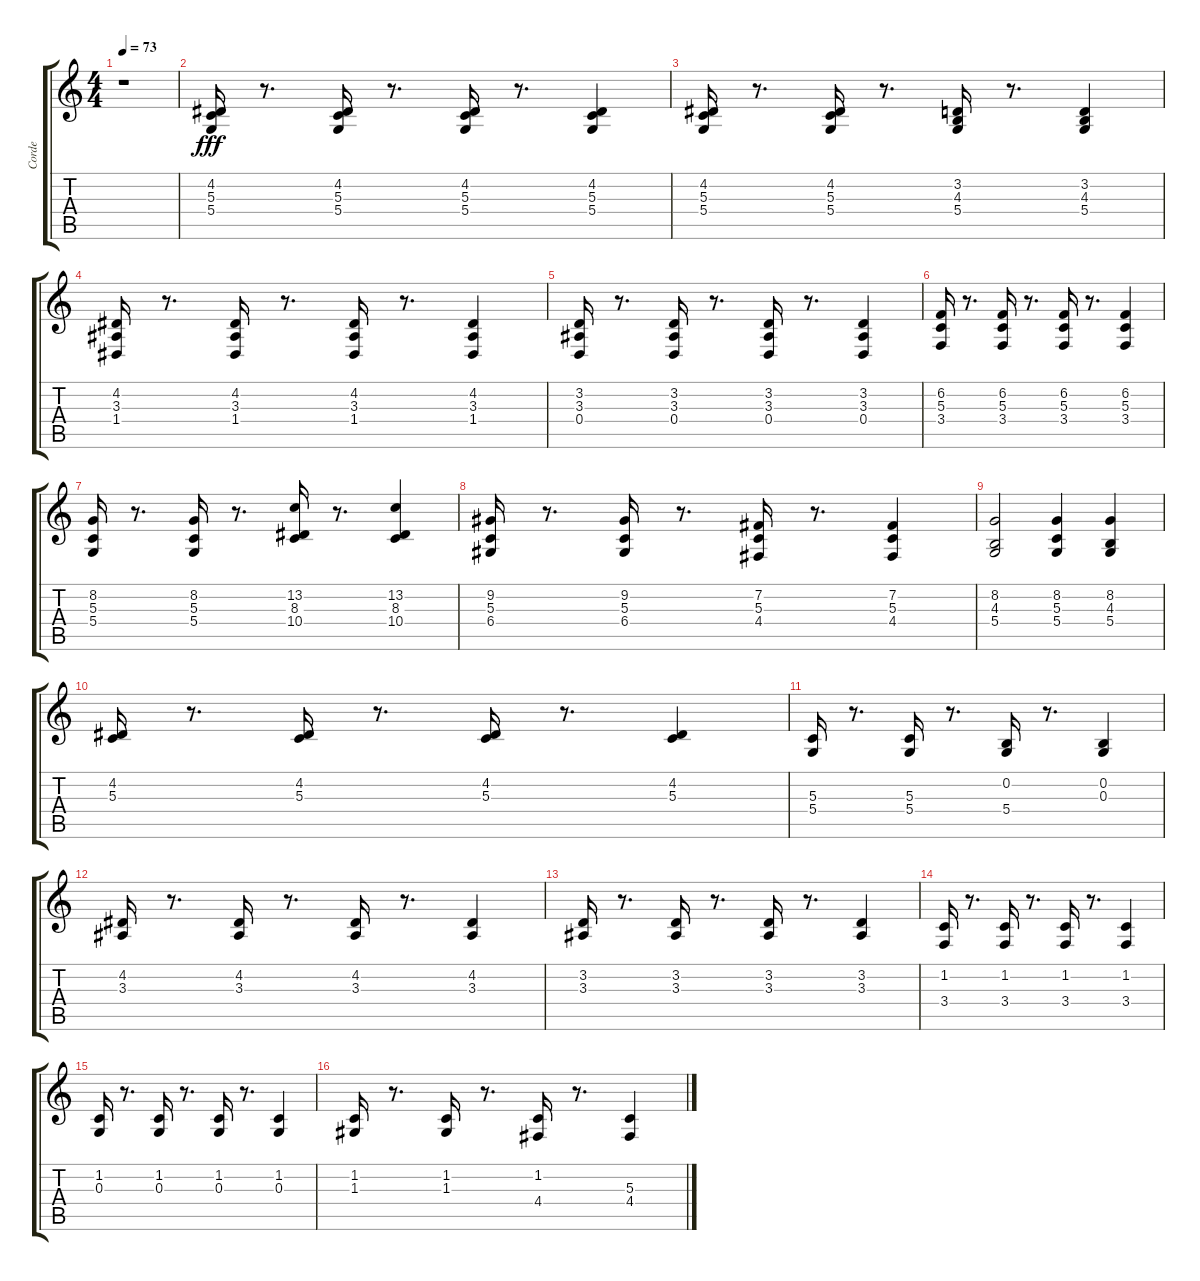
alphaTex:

\track ("Corde" "Corde") {instrument synthstrings2}
\staff {score tabs}
\tuning (E4 B3 G3 D3 A2 E2) {hide}
\ts (4 4)
\tempo 73
\clef g2
\ks c
r.1{dy fff instrument synthstrings2} |
(4.2 5.3 5.4).16 r.8{d} (4.2 5.3 5.4).16 r.8{d} (4.2 5.3 5.4).16 r.8{d} (4.2 5.3 5.4).4 |
(4.2 5.3 5.4).16 r.8{d} (4.2 5.3 5.4).16 r.8{d} (3.2 4.3 5.4).16 r.8{d} (3.2 4.3 5.4).4 |
(4.2 3.3 1.4).16 r.8{d} (4.2 3.3 1.4).16 r.8{d} (4.2 3.3 1.4).16 r.8{d} (4.2 3.3 1.4).4 |
(3.2 3.3 0.4).16 r.8{d} (3.2 3.3 0.4).16 r.8{d} (3.2 3.3 0.4).16 r.8{d} (3.2 3.3 0.4).4 |
(6.2 5.3 3.4).16 r.8{d} (6.2 5.3 3.4).16 r.8{d} (6.2 5.3 3.4).16 r.8{d} (6.2 5.3 3.4).4 |
(8.2 5.3 5.4).16 r.8{d} (8.2 5.3 5.4).16 r.8{d} (13.2 8.3 10.4).16 r.8{d} (13.2 8.3 10.4).4 |
(9.2 5.3 6.4).16 r.8{d} (9.2 5.3 6.4).16 r.8{d} (7.2 5.3 4.4).16 r.8{d} (7.2 5.3 4.4).4 |
(8.2 4.3 5.4).2 (8.2 5.3 5.4).4 (8.2 4.3 5.4).4 |
(4.2 5.3).16 r.8{d} (4.2 5.3).16 r.8{d} (4.2 5.3).16 r.8{d} (4.2 5.3).4 |
(5.3 5.4).16 r.8{d} (5.3 5.4).16 r.8{d} (0.2 5.4).16 r.8{d} (0.2 0.3).4 |
(4.2 3.3).16 r.8{d} (4.2 3.3).16 r.8{d} (4.2 3.3).16 r.8{d} (4.2 3.3).4 |
(3.2 3.3).16 r.8{d} (3.2 3.3).16 r.8{d} (3.2 3.3).16 r.8{d} (3.2 3.3).4 |
(1.2 3.4).16 r.8{d} (1.2 3.4).16 r.8{d} (1.2 3.4).16 r.8{d} (1.2 3.4).4 |
(1.2 0.3).16 r.8{d} (1.2 0.3).16 r.8{d} (1.2 0.3).16 r.8{d} (1.2 0.3).4 |
(1.2 1.3).16 r.8{d} (1.2 1.3).16 r.8{d} (1.2 4.4).16 r.8{d} (5.3 4.4).4
